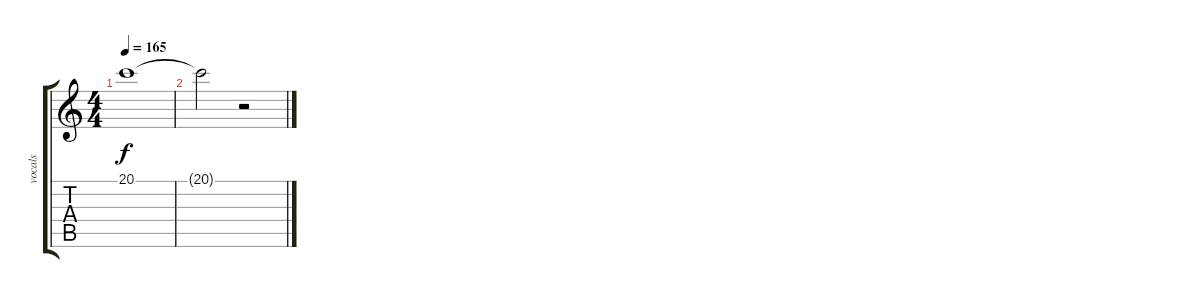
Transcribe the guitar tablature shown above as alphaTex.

\track ("vocals" "vocals") {instrument ocarina}
\staff {score tabs}
\tuning (E4 B3 G3 D3 A2 E2) {hide}
\ts (4 4)
\tempo 165
\clef g2
\ks c
20.1.1{dy f} |
20.1{t}.2 r.2
